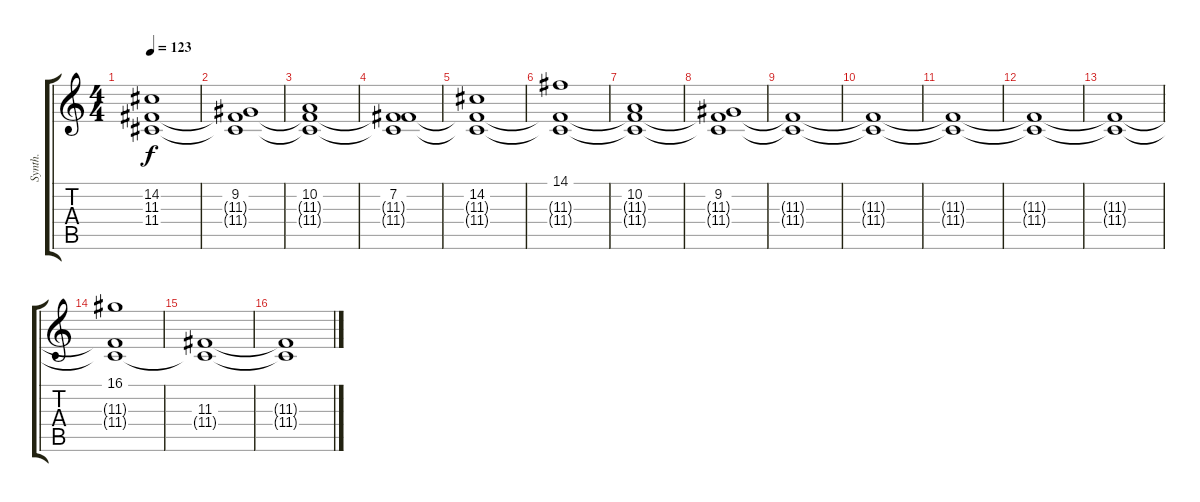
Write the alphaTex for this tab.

\track ("Synth." "Synth.") {instrument pad2warm}
\staff {score tabs}
\tuning (E4 B3 G3 D3 A2 E2) {hide}
\ts (4 4)
\tempo 123
\clef g2
\ks c
(14.2 11.3{t} 11.4{t}).1{dy f} |
(9.2 11.3{t} 11.4{t}).1 |
(10.2 11.3{t} 11.4{t}).1 |
(7.2 11.3{t} 11.4{t}).1 |
(14.2 11.3{t} 11.4{t}).1 |
(14.1 11.3{t} 11.4{t}).1 |
(10.2 11.3{t} 11.4{t}).1 |
(9.2 11.3{t} 11.4{t}).1 |
(11.3{t} 11.4{t}).1 |
(11.3{t} 11.4{t}).1 |
(11.3{t} 11.4{t}).1 |
(11.3{t} 11.4{t}).1 |
(11.3{t} 11.4{t}).1 |
(16.1 11.3{t} 11.4{t}).1 |
(11.3 11.4{t}).1 |
(11.3{t} 11.4{t}).1
